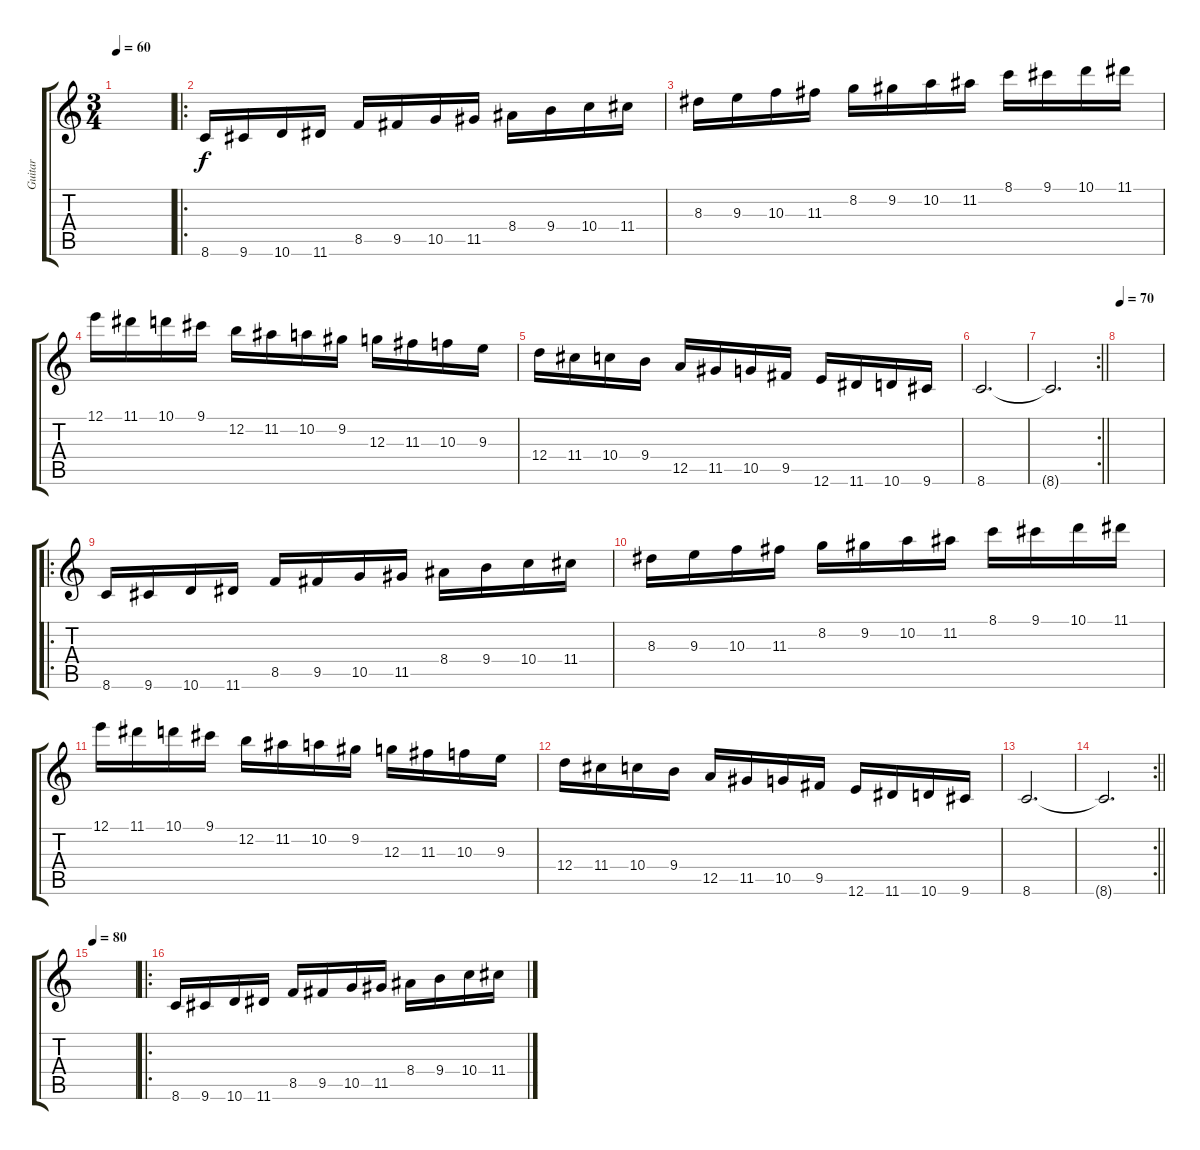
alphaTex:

\track ("Guitar" "Guitar") {instrument acousticguitarsteel}
\staff {score tabs}
\tuning (E4 B3 G3 D3 A2 E2) {hide}
\ts (3 4)
\tempo 60
\clef g2
\ks c
|
\ro
8.6.16 9.6.16 10.6.16 11.6.16 8.5.16 9.5.16 10.5.16 11.5.16 8.4.16 9.4.16 10.4.16 11.4.16 |
8.3.16 9.3.16 10.3.16 11.3.16 8.2.16 9.2.16 10.2.16 11.2.16 8.1.16 9.1.16 10.1.16 11.1.16 |
12.1.16 11.1.16 10.1.16 9.1.16 12.2.16 11.2.16 10.2.16 9.2.16 12.3.16 11.3.16 10.3.16 9.3.16 |
12.4.16 11.4.16 10.4.16 9.4.16 12.5.16 11.5.16 10.5.16 9.5.16 12.6.16 11.6.16 10.6.16 9.6.16 |
8.6.2{d} |
\rc 2
\barLineRight lightlight
8.6{t}.2{d} |
\tempo 70
|
\ro
8.6.16 9.6.16 10.6.16 11.6.16 8.5.16 9.5.16 10.5.16 11.5.16 8.4.16 9.4.16 10.4.16 11.4.16 |
8.3.16 9.3.16 10.3.16 11.3.16 8.2.16 9.2.16 10.2.16 11.2.16 8.1.16 9.1.16 10.1.16 11.1.16 |
12.1.16 11.1.16 10.1.16 9.1.16 12.2.16 11.2.16 10.2.16 9.2.16 12.3.16 11.3.16 10.3.16 9.3.16 |
12.4.16 11.4.16 10.4.16 9.4.16 12.5.16 11.5.16 10.5.16 9.5.16 12.6.16 11.6.16 10.6.16 9.6.16 |
8.6.2{d} |
\rc 2
\barLineRight lightlight
8.6{t}.2{d} |
\tempo 80
|
\ro
8.6.16 9.6.16 10.6.16 11.6.16 8.5.16 9.5.16 10.5.16 11.5.16 8.4.16 9.4.16 10.4.16 11.4.16
